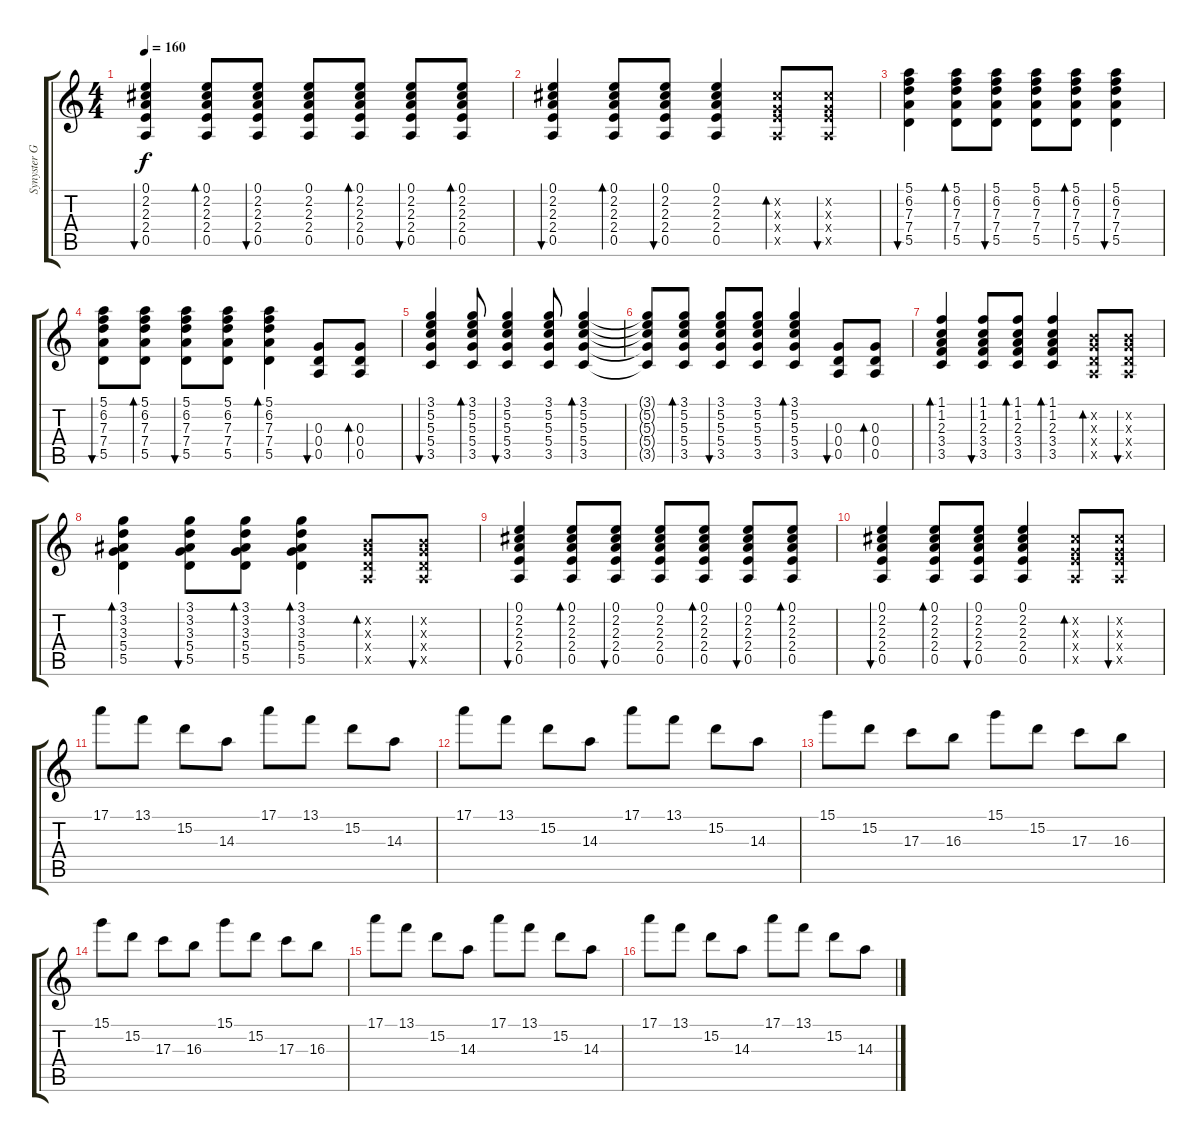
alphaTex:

\track ("Synyster Gates Lead Guitar" "Synyster G") {instrument distortionguitar}
\staff {score tabs}
\tuning (E4 B3 G3 D3 A2 D2) {hide}
\ts (4 4)
\tempo 160
\clef g2
\ks c
(0.1 2.2 2.3 2.4 0.5).4{bu 30 dy f} (0.1 2.2 2.3 2.4 0.5).8{bd 30} (0.1 2.2 2.3 2.4 0.5).8{bu 30} (0.1 2.2 2.3 2.4 0.5).8 (0.1 2.2 2.3 2.4 0.5).8{bd 30} (0.1 2.2 2.3 2.4 0.5).8{bu 30} (0.1 2.2 2.3 2.4 0.5).8{bd 30} |
(0.1 2.2 2.3 2.4 0.5).4{bu 30} (0.1 2.2 2.3 2.4 0.5).8{bd 30} (0.1 2.2 2.3 2.4 0.5).8{bu 30} (0.1 2.2 2.3 2.4 0.5).4 (2.2{x} 0.3{x} 2.4{x} 0.5{x}).8{bd 30} (2.2{x} 0.3{x} 2.4{x} 0.5{x}).8{bu 30} |
(5.1 6.2 7.3 7.4 5.5).4{bu 30} (5.1 6.2 7.3 7.4 5.5).8{bd 30} (5.1 6.2 7.3 7.4 5.5).8{bu 30} (5.1 6.2 7.3 7.4 5.5).8 (5.1 6.2 7.3 7.4 5.5).8{bd 30} (5.1 6.2 7.3 7.4 5.5).4{bu 30} |
(5.1 6.2 7.3 7.4 5.5).8{bu 30} (5.1 6.2 7.3 7.4 5.5).8{bd 30} (5.1 6.2 7.3 7.4 5.5).8{bu 30} (5.1 6.2 7.3 7.4 5.5).8 (5.1 6.2 7.3 7.4 5.5).4{bd 30} (0.3 0.4 0.5).8{bu 30} (0.3 0.4 0.5).8{bd 30} |
(3.1 5.2 5.3 5.4 3.5).4{bu 30} (3.1 5.2 5.3 5.4 3.5).8{bd 30} (3.1 5.2 5.3 5.4 3.5).4{bu 30} (3.1 5.2 5.3 5.4 3.5).8 (3.1 5.2 5.3 5.4 3.5).4{bd 30} |
(3.1{t} 5.2{t} 5.3{t} 5.4{t} 3.5{t}).8 (3.1 5.2 5.3 5.4 3.5).8{bd 30} (3.1 5.2 5.3 5.4 3.5).8{bu 30} (3.1 5.2 5.3 5.4 3.5).8 (3.1 5.2 5.3 5.4 3.5).4{bd 30} (0.3 0.4 0.5).8{bu 30} (0.3 0.4 0.5).8{bd 30} |
(1.1 1.2 2.3 3.4 3.5).4{bd 30} (1.1 1.2 2.3 3.4 3.5).8{bu 30} (1.1 1.2 2.3 3.4 3.5).8{bd 30} (1.1 1.2 2.3 3.4 3.5).4{bd 30} (0.2{x} 0.3{x} 0.4{x} 0.5{x}).8{bd 30} (0.2{x} 0.3{x} 0.4{x} 0.5{x}).8{bu 30} |
(3.1 3.2 3.3 5.4 5.5).4{bd 30} (3.1 3.2 3.3 5.4 5.5).8{bu 30} (3.1 3.2 3.3 5.4 5.5).8{bd 30} (3.1 3.2 3.3 5.4 5.5).4{bd 30} (0.2{x} 0.3{x} 0.4{x} 0.5{x}).8{bd 30} (0.2{x} 0.3{x} 0.4{x} 0.5{x}).8{bu 30} |
(0.1 2.2 2.3 2.4 0.5).4{bu 30} (0.1 2.2 2.3 2.4 0.5).8{bd 30} (0.1 2.2 2.3 2.4 0.5).8{bu 30} (0.1 2.2 2.3 2.4 0.5).8 (0.1 2.2 2.3 2.4 0.5).8{bd 30} (0.1 2.2 2.3 2.4 0.5).8{bu 30} (0.1 2.2 2.3 2.4 0.5).8{bd 30} |
(0.1 2.2 2.3 2.4 0.5).4{bu 30} (0.1 2.2 2.3 2.4 0.5).8{bd 30} (0.1 2.2 2.3 2.4 0.5).8{bu 30} (0.1 2.2 2.3 2.4 0.5).4 (2.2{x} 0.3{x} 2.4{x} 0.5{x}).8{bd 30} (2.2{x} 0.3{x} 2.4{x} 0.5{x}).8{bu 30} |
17.1.8{volume 13 balance 11 instrument distortionguitar} 13.1.8 15.2.8 14.3.8 17.1.8 13.1.8 15.2.8 14.3.8 |
17.1.8 13.1.8 15.2.8 14.3.8 17.1.8 13.1.8 15.2.8 14.3.8 |
15.1.8 15.2.8 17.3.8 16.3.8 15.1.8 15.2.8 17.3.8 16.3.8 |
15.1.8 15.2.8 17.3.8 16.3.8 15.1.8 15.2.8 17.3.8 16.3.8 |
17.1.8 13.1.8 15.2.8 14.3.8 17.1.8 13.1.8 15.2.8 14.3.8 |
17.1.8 13.1.8 15.2.8 14.3.8 17.1.8 13.1.8 15.2.8 14.3.8
